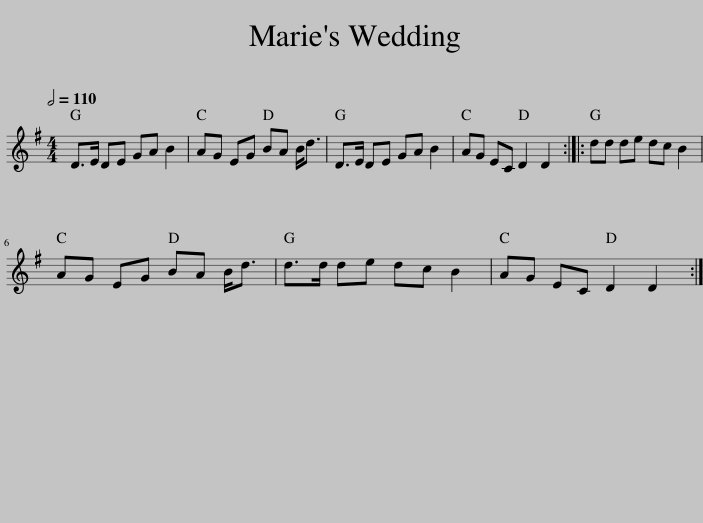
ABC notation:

X:1
L:1/8
Q:1/2=110
M:4/4
I:linebreak $
K:G
V:1 treble
V:1
 D>E DE GA B2 | AG EG BA B<d | D>E DE GA B2 | AG EC D2 D2 :: dd de dc B2 |$ %5
 AG EG BA B<d | d>d de dc B2 | AG EC D2 D2 :| %8
